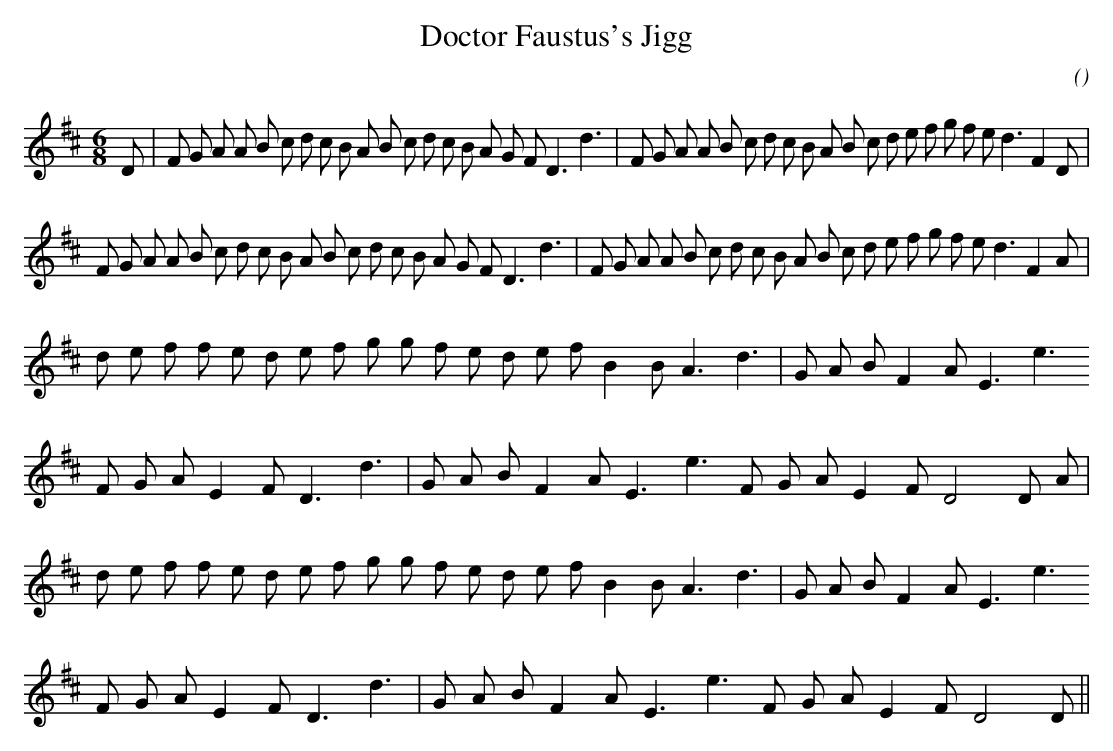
X:1
T: Doctor Faustus's Jigg
C:
O:
M:6/8
K:D
K:D
M:6/8
L:1/16
D2 |F2 G2 A2 A2 B2 c2 d2 c2 B2 A2 B2 c2 d2 c2 B2 A2 G2 F2 D6 d6 |F2 G2 A2 A2 B2 c2 d2 c2 B2 A2 B2 c2 d2 e2 f2 g2 f2 e2 d6 F4 D2 |
F2 G2 A2 A2 B2 c2 d2 c2 B2 A2 B2 c2 d2 c2 B2 A2 G2 F2 D6 d6 |F2 G2 A2 A2 B2 c2 d2 c2 B2 A2 B2 c2 d2 e2 f2 g2 f2 e2 d6 F4 A2 |
d2 e2 f2 f2 e2 d2 e2 f2 g2 g2 f2 e2 d2 e2 f2 B4 B2 A6 d6 |G2 A2 B2 F4 A2 E6 e6
F2 G2 A2 E4 F2 D6 d6 |G2 A2 B2 F4 A2 E6 e6 F2 G2 A2 E4 F2 D8D2 A2 |
d2 e2 f2 f2 e2 d2 e2 f2 g2 g2 f2 e2 d2 e2 f2 B4 B2 A6 d6 |G2 A2 B2 F4 A2 E6 e6
F2 G2 A2 E4 F2 D6 d6 |G2 A2 B2 F4 A2 E6 e6 F2 G2 A2 E4 F2 D8D2 ||
